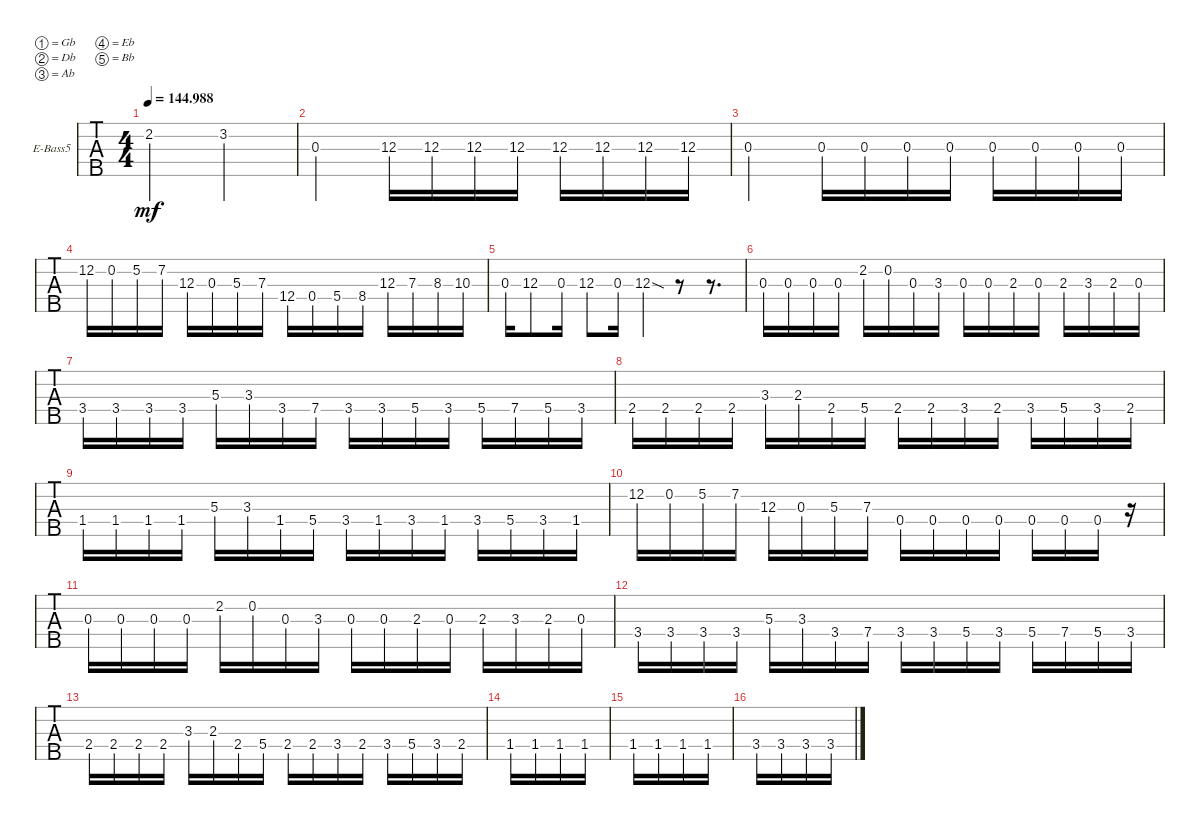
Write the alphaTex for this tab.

\defaultSystemsLayout 4
\bracketExtendMode groupsimilarinstruments
\firstSystemTrackNameOrientation horizontal
\otherSystemsTrackNameOrientation horizontal
\track ("Electric Bass" "E-Bass5") {instrument electricbassfinger}
\staff {tabs}
\tuning (Gb2 Db2 Ab1 Eb1 Bb0)
\ts (4 4)
\tempo
144.988
\accidentals auto
\clef f4
\ottava regular
\simile none
\ks c
2.2.2{dy mf} 3.2.2 |
0.3{st}.2 12.3.16 12.3.16 12.3.16 12.3.16 12.3.16 12.3.16 12.3.16 12.3.16 |
0.3{st}.2 0.3.16 0.3.16 0.3.16 0.3.16 0.3.16 0.3.16 0.3.16 0.3.16 |
12.2.16 0.2.16 5.2.16 7.2.16 12.3.16 0.3.16 5.3.16 7.3.16 12.4.16 0.4.16 5.4.16 8.4.16 12.3.16 7.3.16 8.3.16 10.3.16 |
0.3.16 12.3.8 0.3.16 12.3.8 0.3.16 12.3{sod}.4 r.8 r.8{d} |
0.3.16 0.3.16 0.3.16 0.3.16 2.2.16 0.2.16 0.3.16 3.3.16 0.3.16 0.3.16 2.3.16 0.3.16 2.3.16 3.3.16 2.3.16 0.3.16 |
3.4.16 3.4.16 3.4.16 3.4.16 5.3.16 3.3.16 3.4.16 7.4.16 3.4.16 3.4.16 5.4.16 3.4.16 5.4.16 7.4.16 5.4.16 3.4.16 |
2.4.16 2.4.16 2.4.16 2.4.16 3.3.16 2.3.16 2.4.16 5.4.16 2.4.16 2.4.16 3.4.16 2.4.16 3.4.16 5.4.16 3.4.16 2.4.16 |
1.4.16 1.4.16 1.4.16 1.4.16 5.3.16 3.3.16 1.4.16 5.4.16 3.4.16 1.4.16 3.4.16 1.4.16 3.4.16 5.4.16 3.4.16 1.4.16 |
12.2.16 0.2.16 5.2.16 7.2.16 12.3.16 0.3.16 5.3.16 7.3.16 0.4.16 0.4.16 0.4.16 0.4.16 0.4.16 0.4.16 0.4.16 r.16 |
0.3.16 0.3.16 0.3.16 0.3.16 2.2.16 0.2.16 0.3.16 3.3.16 0.3.16 0.3.16 2.3.16 0.3.16 2.3.16 3.3.16 2.3.16 0.3.16 |
3.4.16 3.4.16 3.4.16 3.4.16 5.3.16 3.3.16 3.4.16 7.4.16 3.4.16 3.4.16 5.4.16 3.4.16 5.4.16 7.4.16 5.4.16 3.4.16 |
2.4.16 2.4.16 2.4.16 2.4.16 3.3.16 2.3.16 2.4.16 5.4.16 2.4.16 2.4.16 3.4.16 2.4.16 3.4.16 5.4.16 3.4.16 2.4.16 |
1.4.16 1.4.16 1.4.16 1.4.16 |
1.4.16 1.4.16 1.4.16 1.4.16 |
3.4.16 3.4.16 3.4.16 3.4.16
